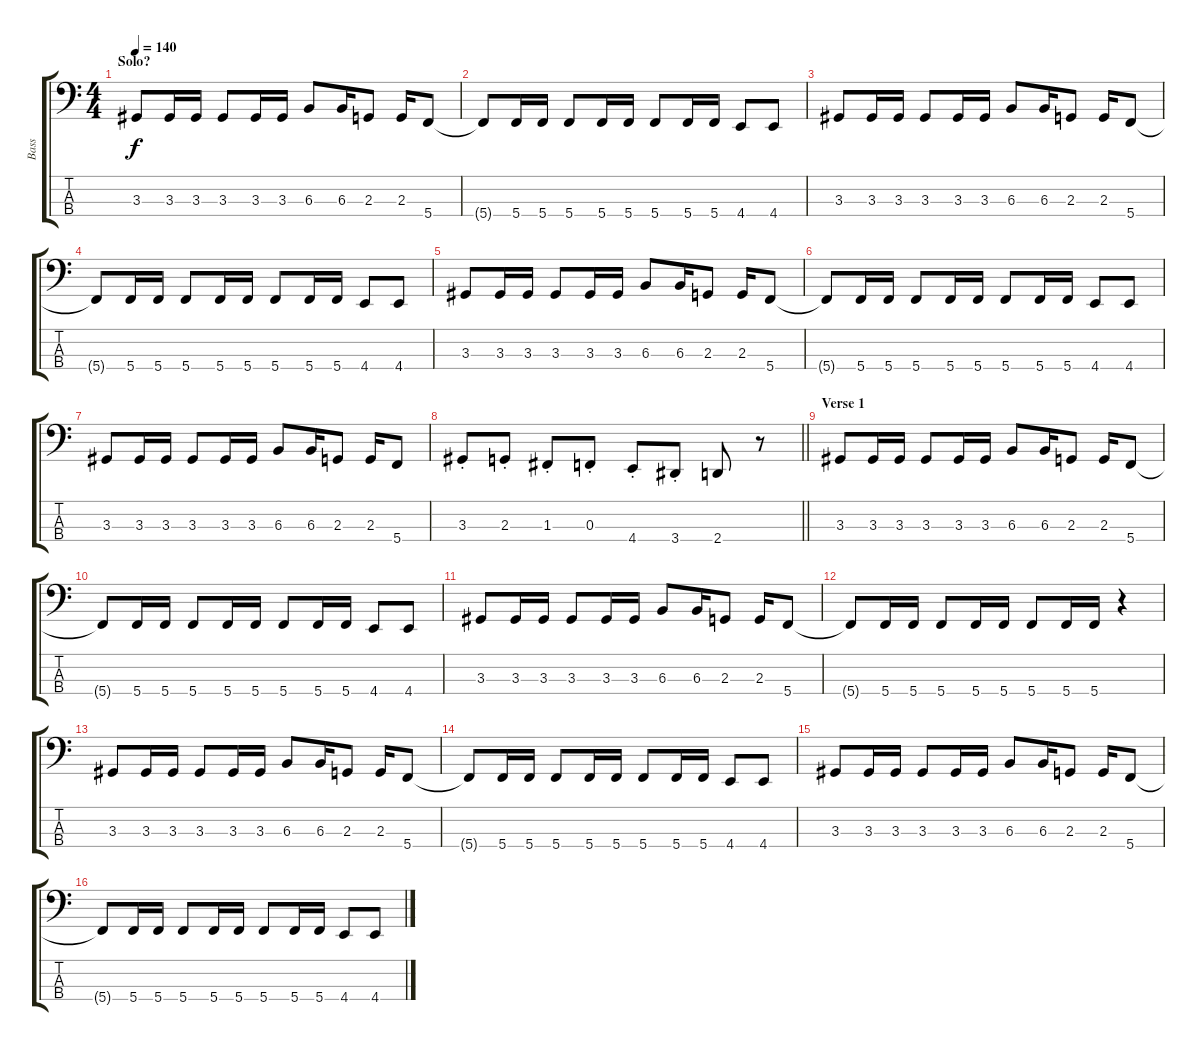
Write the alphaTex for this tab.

\track ("Bass" "Bass") {instrument electricbassfinger}
\staff {score tabs}
\tuning (Eb2 Bb1 F1 C1) {hide}
\ts (4 4)
\section ("" "Solo?")
\tempo 140
\clef f4
\ks c
3.3.8{dy f} 3.3.16 3.3.16 3.3.8 3.3.16 3.3.16 6.3.8 6.3.16 2.3.8 2.3.16 5.4.8 |
5.4{t}.8 5.4.16 5.4.16 5.4.8 5.4.16 5.4.16 5.4.8 5.4.16 5.4.16 4.4.8 4.4.8 |
3.3.8 3.3.16 3.3.16 3.3.8 3.3.16 3.3.16 6.3.8 6.3.16 2.3.8 2.3.16 5.4.8 |
5.4{t}.8 5.4.16 5.4.16 5.4.8 5.4.16 5.4.16 5.4.8 5.4.16 5.4.16 4.4.8 4.4.8 |
3.3.8 3.3.16 3.3.16 3.3.8 3.3.16 3.3.16 6.3.8 6.3.16 2.3.8 2.3.16 5.4.8 |
5.4{t}.8 5.4.16 5.4.16 5.4.8 5.4.16 5.4.16 5.4.8 5.4.16 5.4.16 4.4.8 4.4.8 |
3.3.8 3.3.16 3.3.16 3.3.8 3.3.16 3.3.16 6.3.8 6.3.16 2.3.8 2.3.16 5.4.8 |
\barLineRight lightlight
3.3{st}.8 2.3{st}.8 1.3{st}.8 0.3{st}.8 4.4{st}.8 3.4{st}.8 2.4.8 r.8 |
\section ("" "Verse 1")
3.3.8 3.3.16 3.3.16 3.3.8 3.3.16 3.3.16 6.3.8 6.3.16 2.3.8 2.3.16 5.4.8 |
5.4{t}.8 5.4.16 5.4.16 5.4.8 5.4.16 5.4.16 5.4.8 5.4.16 5.4.16 4.4.8 4.4.8 |
3.3.8 3.3.16 3.3.16 3.3.8 3.3.16 3.3.16 6.3.8 6.3.16 2.3.8 2.3.16 5.4.8 |
5.4{t}.8 5.4.16 5.4.16 5.4.8 5.4.16 5.4.16 5.4.8 5.4.16 5.4.16 r.4 |
3.3.8 3.3.16 3.3.16 3.3.8 3.3.16 3.3.16 6.3.8 6.3.16 2.3.8 2.3.16 5.4.8 |
5.4{t}.8 5.4.16 5.4.16 5.4.8 5.4.16 5.4.16 5.4.8 5.4.16 5.4.16 4.4.8 4.4.8 |
3.3.8 3.3.16 3.3.16 3.3.8 3.3.16 3.3.16 6.3.8 6.3.16 2.3.8 2.3.16 5.4.8 |
5.4{t}.8 5.4.16 5.4.16 5.4.8 5.4.16 5.4.16 5.4.8 5.4.16 5.4.16 4.4.8 4.4.8
